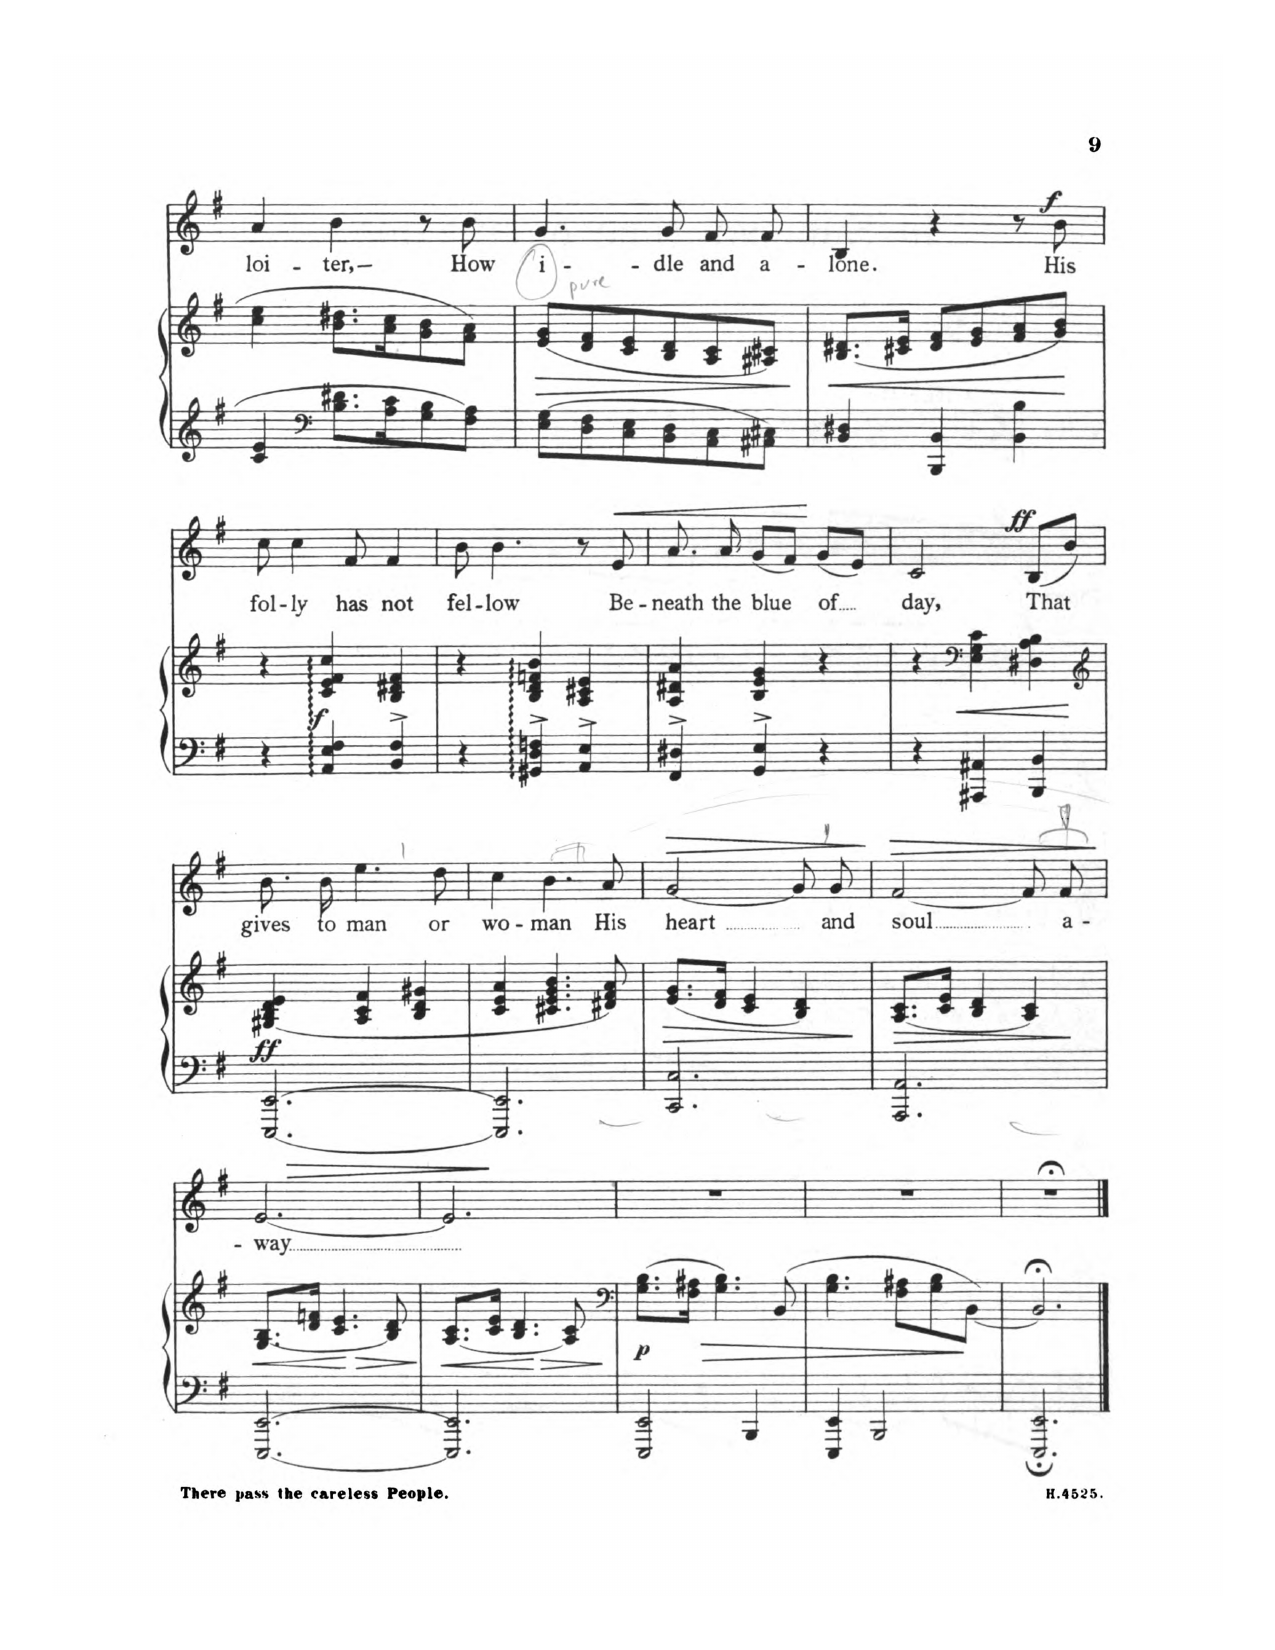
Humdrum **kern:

**kern	**kern	**dynam	**kern	**text	**dynam
*part2	*part2	*part2	*part1	*part1	*part1
*staff3	*staff2	*staff2/3	*staff1	*staff1	*staff1
*I"Piano	*	*	*I"Voice	*	*
*I'Pno	*	*	*	*	*
*clefG2	*clefG2	*	*clefG2	*	*
*k[f#]	*k[f#]	*	*k[f#]	*	*
*M3/4	*M3/4	*	*M3/4	*	*
=10	=10	=10	=10	=10	=10
4c/ 4e/	4cc\ 4ee\	.	4a/	loi-	.
*clefF4	*	*	*	*	*
8.B\ 8.d#X\L	8.b\ 8.dd#X\L	.	4b\	-ter,	.
16A\ 16c\K	16a\ 16cc\K	.	.	.	.
8G\ 8B\	8g\ 8b\	.	8r	.	.
8F#\ 8A\J	8f#\ 8a\J	.	8b\	How	.
=11	=11	=11	=11	=11	=11
!	!	!LO:HP:b	!	!	!
8E\ 8G\L	(8e/ 8g/L	>	4.g/	i-	.
8D\ 8F#\	8d/ 8f#/	.	.	.	.
8C\ 8E\	8c/ 8e/	.	.	.	.
8BB\ 8D\	8B/ 8d/	.	8g/	-dle	.
8AA\ 8C\	8A/ 8c/	.	8f#/	and	.
8AA#X\ 8C#X\J	8A#X/ 8c#X/J)	.	8f#/	a-	.
.	.	]	.	.	.
=12	=12	=12	=12	=12	=12
!	!	!LO:HP:b	!	!	!
4BB/ 4D#X/	(8.B/ 8.d#X/L	<	4B/	-lone.	.
.	16c#X/ 16e/Jk	.	.	.	.
4BBB/ 4BB/	8d#/ 8f#/L	.	4r	.	.
.	8e/ 8g/	.	.	.	.
4BB\ 4B\	8f#/ 8a/	.	8r	.	.
!	!	!	!	!	!LO:DY:a
.	8g/ 8b/J)	.	8b\	His	f
.	.	[	.	.	.
=13	=13	=13	=13	=13	=13
4r	4r	.	8cc\	fol-	.
.	.	.	4cc\	-ly	.
!	!	!LO:DY:b	!	!	!
4AA/:: 4E/:: 4F#/::	4c/:: 4e/:: 4f#/:: 4cc/::	f	.	.	.
.	.	.	8f#/	has	.
4BB/^> 4F#/^>	4B/ 4d#X/ 4f#/	.	4f#/	not	.
=14	=14	=14	=14	=14	=14
4r	4r	.	8b\	fel-	.
.	.	.	4.b\	-low	.
4GG#X/::^> 4D/::^> 4Fn/::^>	4B/:: 4d/:: 4fn/:: 4b/::	.	.	.	.
4AA/^> 4E/^>	4A/ 4c#X/ 4e/	.	8r	.	.
!	!	!	!	!	!LO:HP:b
.	.	.	8e/	Be-	<
=15	=15	=15	=15	=15	=15
4FF#/^> 4D#X/^>	4A/ 4d#X/ 4a/	.	8.a/	-neath	.
.	.	.	16a/	the	.
4GG/^> 4E/^>	4B/ 4e/ 4g/	.	(8g/L	blue	.
.	.	.	8f#/J)	.	.
4r	4r	.	(8g/L	of	[
.	.	.	8e/J)	.	.
=16	=16	=16	=16	=16	=16
4r	4r	.	2c/	day	.
*	*clefF4	*	*	*	*
!	!	!LO:HP:b	!	!	!
4AAA#X/ 4AA#X/	4E\ 4G\ 4c\	<	.	.	.
!	!	!	!	!	!LO:DY:a
4BBB/ 4BB/	4D#X\ 4A\ 4B\	.	(8B/L	That	ff
.	.	.	8b/J)	.	.
.	.	[	.	.	.
=17	=17	=17	=17	=17	=17
*	*clefG2	*	*	*	*
!	!	!LO:DY:b	!	!	!
[2.EEE/ [2.EE/	(<4G#X/ 4B/ 4d/ 4e/	ff	8.b\	gives	.
.	.	.	16b\	to	.
.	4A/ 4c/ 4f#/	.	4.ee\	man	.
.	4B/ 4d/ 4g#X/	.	.	.	.
.	.	.	8dd\	or	.
=18	=18	=18	=18	=18	=18
2.EEE/] 2.EE/]	4c/ 4e/ 4a/	.	4cc\	wo-	.
.	4.c#X/ 4.e/ 4.g/ 4.b/	.	4.b\	-man	.
.	8d#X/ 8f#/ 8a/)	.	8a/	His	.
=19	=19	=19	=19	=19	=19
!	!	!LO:HP:b	!	!	!LO:HP:b
2.CC/ 2.C/	(8.e/ 8.g/L	>	[2g/	heart	>
.	16d/ 16f#/Jk	.	.	.	.
.	4c/ 4e/	.	.	.	.
.	4B/ 4d/)	.	8g/]	.	.
.	.	.	8g/	and	.
.	.	]	.	.	]
=20	=20	=20	=20	=20	=20
!	!	!LO:HP:b	!	!	!LO:HP:b
2.AAA/ 2.AA/	(8.A/ 8.c/L	>	[2f#/	soul	>
.	16c/ 16e/Jk	.	.	.	.
.	4B/ 4d/	.	.	.	.
.	4A/ 4c/)	.	8f#/]	.	.
.	.	.	8f#/	a-	.
.	.	]	.	.	]
=21	=21	=21	=21	=21	=21
!	!	!LO:HP:b	!	!	!LO:HP:b
[2.EEE/ [2.EE/	(8.G/ 8.B/L	<	[2.e/	-- way.	>
.	16d/ 16fn/Jk	.	.	.	.
!	!	!LO:HP:n=1:b	!	!	!
.	4.c/ 4.e/	[ >	.	.	.
.	8B/ 8d/)	.	.	.	.
.	.	]	.	.	.
=22	=22	=22	=22	=22	=22
!	!	!LO:HP:b	!	!	!
*	*	*	*^	*	*
2.EEE/] 2.EE/]	(8.A/ 8.c/L	<	2.e/]	4ryy	.	.
.	16c/ 16e/Jk	.	.	.	.	.
!	!	!LO:HP:n=1:b	!	!	!	!
.	4.B/ 4.d/	[ >	.	4ryy	.	]
.	.	.	.	4ryy	.	.
.	8A/ 8c/)	.	.	.	.	.
*	*	*	*v	*v	*	*
.	.	]	.	.	.
=23	=23	=23	=23	=23	=23
*	*clefF4	*	*	*	*
!	!	!LO:DY:b	!	!	!
2EEE/ 2EE/	(8.G\ 8.B\L	p	2.r	.	.
.	16F#\ 16A#X\Jk	.	.	.	.
!	!	!LO:HP:b	!	!	!
.	4.G\ 4.B\)	>	.	.	.
4BBB/	.	.	.	.	.
.	(>8BB/	.	.	.	.
=24	=24	=24	=24	=24	=24
4EEE/ 4EE/	4.G\ 4.B\	.	2.r	.	.
2BBB/	.	.	.	.	.
.	8F#\ 8A#X\L	.	.	.	.
.	8G\ 8B\	.	.	.	.
.	[<8BB\J)	.	.	.	.
.	.	]	.	.	.
=25	=25	=25	=25	=25	=25
2.EEE/; 2.EE/;	2.BB;</]	.	2.r;<	.	.
==	==	==	==	==	==
*-	*-	*-	*-	*-	*-
